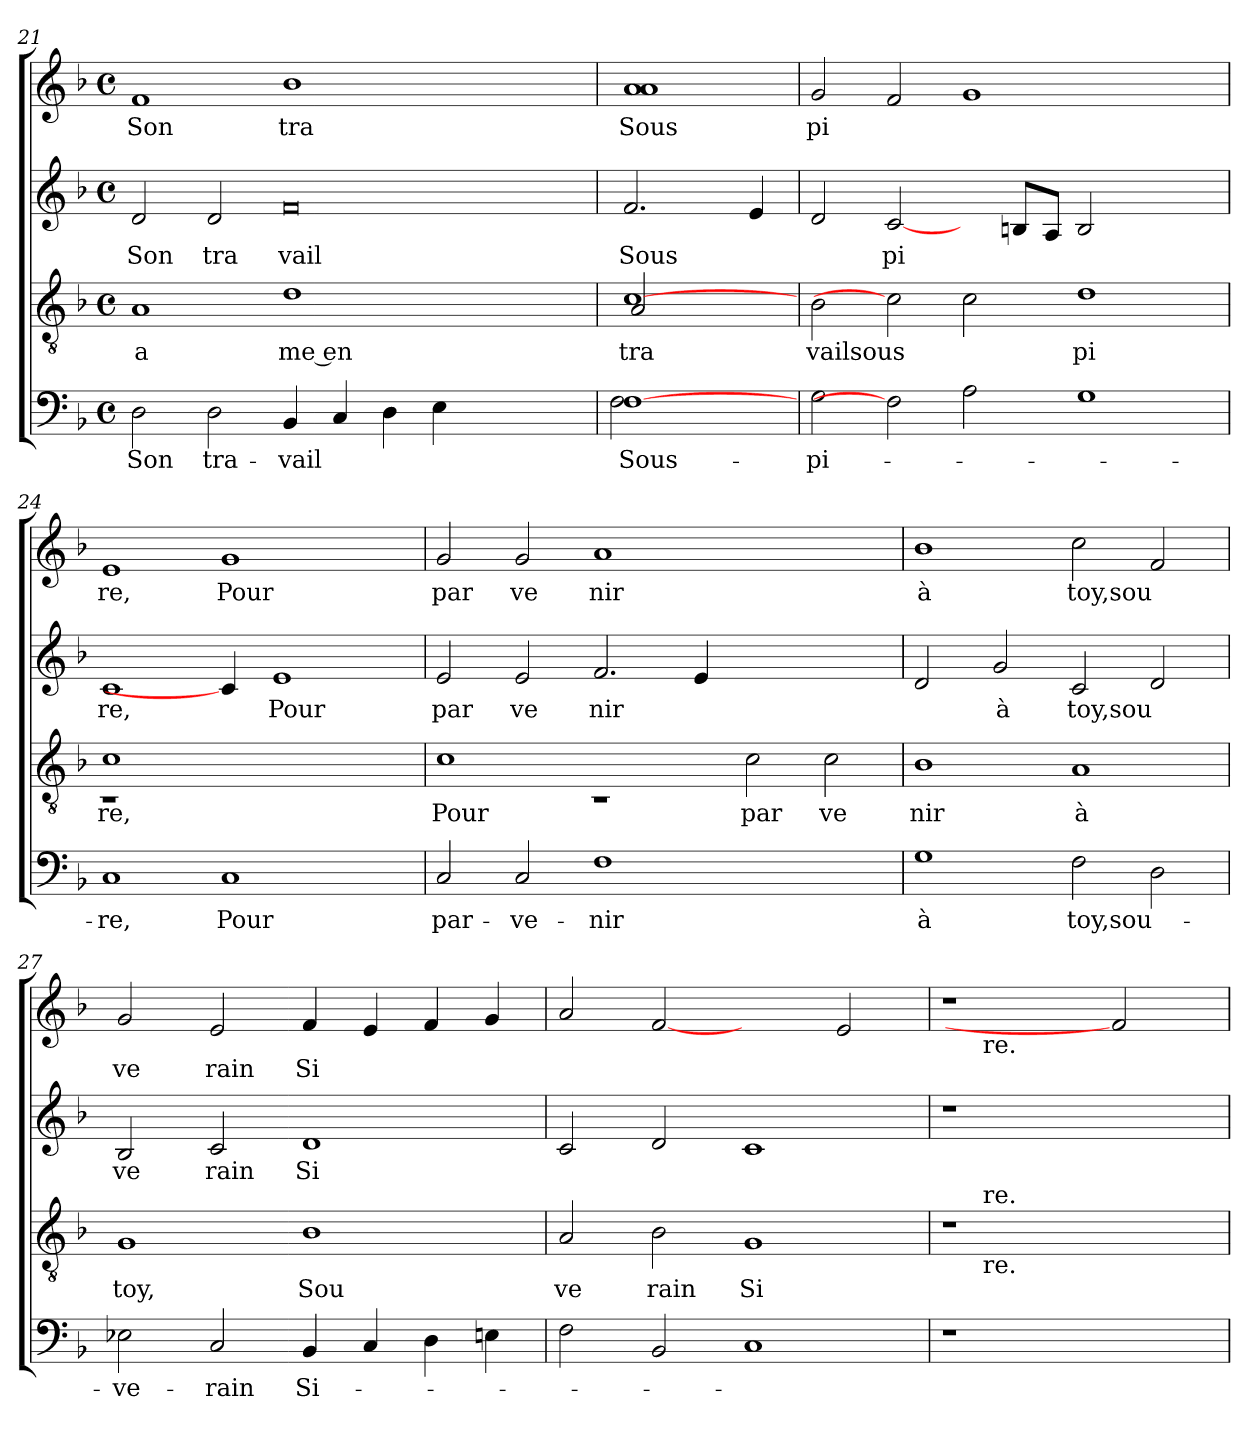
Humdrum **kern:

**kern	**text	**kern	**text	**kern	**text	**kern	**text
*part4	*part4	*part3	*part3	*part2	*part2	*part1	*part1
*staff4	*staff4	*staff3	*staff3	*staff2	*staff2	*staff1	*staff1
!!LO:LB:g=z
*clefF4	*	*clefGv2	*	*clefG2	*	*clefG2	*
*k[b-]	*	*k[b-]	*	*k[b-]	*	*k[b-]	*
*F:	*	*F:	*	*F:	*	*F:	*
*M4/4	*	*M4/4	*	*M4/4	*	*M4/4	*
*met(c)	*	*met(c)	*	*met(c)	*	*met(c)	*
=21	=21	=21	=21	=21	=21	=21	=21
!	!LO:LY:b	!	!LO:LY:b	!	!LO:LY:b	!	!LO:LY:b
2D\	Son	1A	a	2d/	Son	1f	Son
!	!LO:LY:b	!	!	!	!LO:LY:b	!	!
2D\	tra-	.	.	2d/	tra	.	.
!	!LO:LY:b	!	!LO:LY:b:rj	!	!LO:LY:b	!	!LO:LY:b
4BB-/	-vail	1d	me en	0f	vail	1b-	tra
4C/	.	.	.	.	.	.	.
4D\	.	.	.	.	.	.	.
4E\	.	.	.	.	.	.	.
1ryy	.	1ryy	.	.	.	1ryy	.
=22	=22	=22	=22	=22	=22	=22	=22
*^	*	*	*	*	*	*	*
!	!	!LO:LY:b	!	!LO:LY:b	!	!	!	!
*	*	*	*^	*	*	*	*	*
!	!	!	!	!	!LO:LY:b	!	!LO:LY:b	!	!LO:LY:b
[1F	2F\	Sous-	[1c	2A/	tra	2.f/	Sous	1a 1a	Sous
.	2ryy	.	.	2ryy	.	.	.	.	.
.	.	.	.	.	.	4e/	.	.	.
*v	*v	*	*	*	*	*	*	*	*
*	*	*v	*v	*	*	*	*	*
=23	=23	=23	=23	=23	=23	=23	=23
!	!LO:LY:b	!	!LO:LY:b	!	!	!	!LO:LY:b
2G\	-pi-	2B-\	vailsous	2d/	.	2g/	pi
!	!	!	!	!	!LO:LY:b	!	!
2F]	.	2c]	.	[2c/	pi	2f/	.
2A\	.	2c\	.	4ryy	.	1g	.
.	.	.	.	8B/L	.	.	.
.	.	.	.	8A/J	.	.	.
!	!	!	!LO:LY:b	!	!	!	!
1G	.	1d	pi	2B/	.	.	.
.	.	.	.	2ryy	.	2ryy	.
=24	=24	=24	=24	=24	=24	=24	=24
!	!LO:LY:b	!	!LO:LY:b	!	!LO:LY:b	!	!LO:LY:b
*	*	*^	*	*	*	*	*
1C	-re,	1c	1rC	re,	1c	re,	1e	re,
!	!LO:LY:b	!	!	!	!	!	!	!LO:LY:b
1C	Pour	1ryy	1ryy	.	4c/]	.	1g	Pour
!	!	!	!	!	!	!LO:LY:b	!	!
.	.	.	.	.	1e	Pour	.	.
4ryy	.	4ryy	4ryy	.	.	.	4ryy	.
=25	=25	=25	=25	=25	=25	=25	=25	=25
!	!LO:LY:b	!	!	!LO:LY:b	!	!LO:LY:b	!	!LO:LY:b
*	*	*v	*v	*	*	*	*	*
2C/	par-	1c	Pour	2e/	par	2g/	par
!	!LO:LY:b	!	!	!	!LO:LY:b	!	!LO:LY:b
2C/	-ve-	.	.	2e/	ve	2g/	ve
!	!LO:LY:b	!	!	!	!LO:LY:b	!	!LO:LY:b
1F	-nir	1rC	.	2.f/	nir	1a	nir
.	.	.	.	4e/	.	.	.
!	!	!	!LO:LY:b	!	!	!	!
1ryy	.	2c\	par	1ryy	.	1ryy	.
!	!	!	!LO:LY:b	!	!	!	!
.	.	2c\	ve	.	.	.	.
!!LO:LB:g=z
=26	=26	=26	=26	=26	=26	=26	=26
!	!LO:LY:b	!	!LO:LY:b	!	!	!	!LO:LY:b
1G	à	1B-	nir	2d/	.	1b-	à
!	!	!	!	!	!LO:LY:b	!	!
.	.	.	.	2g/	à	.	.
!	!LO:LY:b	!	!LO:LY:b	!	!LO:LY:b	!	!LO:LY:b
2F\	toy,sou-	1A	à	2c/	toy,sou	2cc\	toy,sou
2D\	.	.	.	2d/	.	2f/	.
=27	=27	=27	=27	=27	=27	=27	=27
!	!LO:LY:b	!	!LO:LY:b	!	!LO:LY:b	!	!LO:LY:b
2E-X\	-ve-	1G	toy,	2B-/	ve	2g/	ve
!	!LO:LY:b	!	!	!	!LO:LY:b	!	!LO:LY:b
2C/	-rain	.	.	2c/	rain	2e/	rain
!	!LO:LY:b	!	!LO:LY:b	!	!LO:LY:b	!	!LO:LY:b
4BB-/	Si-	1B-	Sou	1d	Si	4f/	Si
4C/	.	.	.	.	.	4e/	.
4D\	.	.	.	.	.	4f/	.
4En\	.	.	.	.	.	4g/	.
=28	=28	=28	=28	=28	=28	=28	=28
!	!	!	!LO:LY:b	!	!	!	!
2F\	.	2A/	ve	2c/	.	2a/	.
!	!	!	!LO:LY:b	!	!	!	!
2BB-/	.	2B-\	rain	2d/	.	[2f	.
!	!	!	!LO:LY:b	!	!	!	!
1C	.	1G	Si	1c	.	2ryy	.
.	.	.	.	.	.	2e/	.
=29	=29	=29	=29	=29	=29	=29	=29
*	*	*^	*	*	*	*^	*
1r	.	1r	8ryy	.	1r	.	1r	8ryy	.
!	!	!	!	!	!	!	!	!LO:TX:b:t=re.	!
!	!	!	!LO:TX:b:t=re.	!	!	!	!	!	!
!	!	!	!LO:TX:a:t=re.	!	!	!	!	!	!
.	.	.	1ryy	.	.	.	.	1ryy	.
2ryy	.	2ryy	.	.	2ryy	.	2f]	.	.
.	.	.	4.ryy	.	.	.	.	4.ryy	.
*	*	*v	*v	*	*	*	*v	*v	*
=	=	=	=	=	=	=	=
*-	*-	*-	*-	*-	*-	*-	*-
